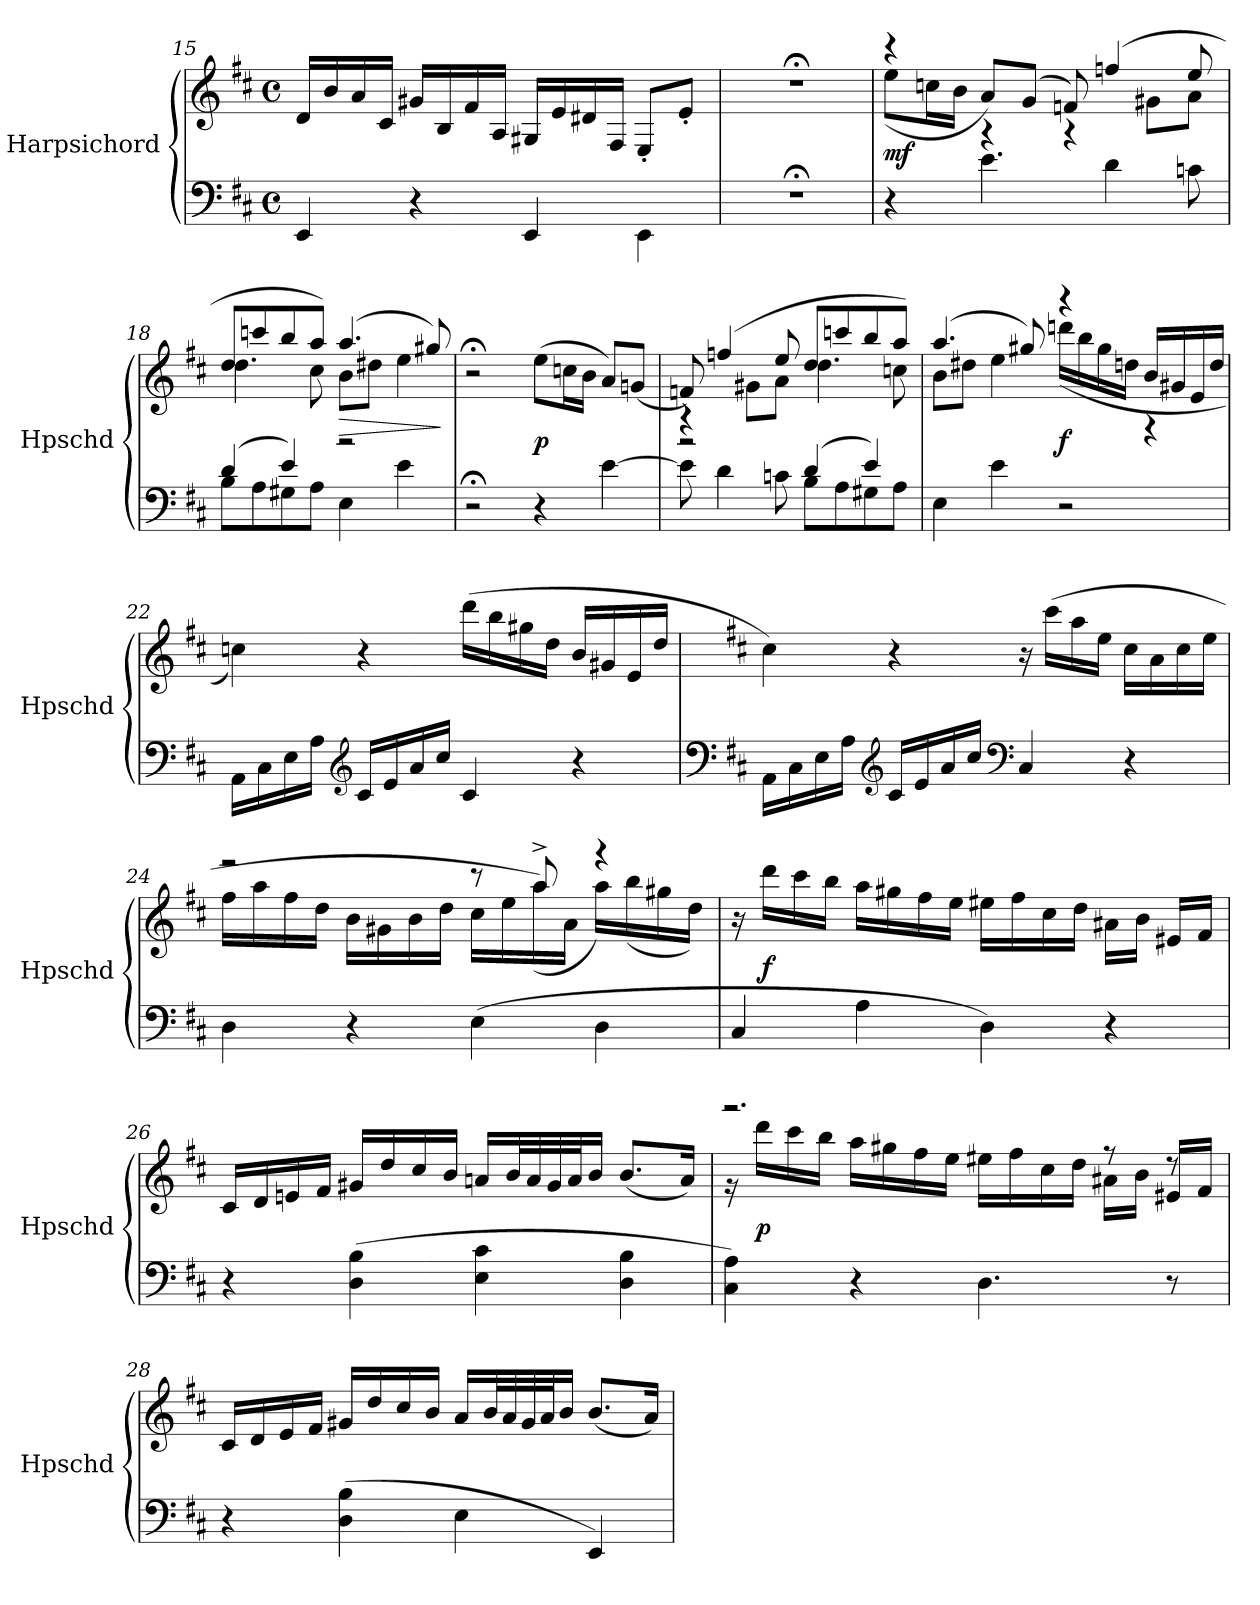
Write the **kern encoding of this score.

**kern	**kern	**dynam
*part1	*part1	*part1
*staff2	*staff1	*staff1/2
*I"Harpsichord	*	*
*I'Hpschd	*	*
*clefF4	*clefG2	*
*k[f#c#]	*k[f#c#]	*
*D:	*D:	*
*M4/4	*M4/4	*
*met(c)	*met(c)	*
=15	=15	=15
4EE/	16d/LL	.
.	16b/	.
.	16a/	.
.	16c#/JJ	.
4r	16g#X/LL	.
.	16B/	.
.	16f#/	.
.	16A/JJ	.
4EE/	16G#X/LL	.
.	16e/	.
.	16d#X/	.
.	16F#/JJ	.
4EE\	8E'/L	.
.	8e'/J	.
=16	=16	=16
1r;<	1r;<	.
=17	=17	=17
*	*^	*
4r	4r	(8ee\L	mf
.	.	16ccn\L	.
.	.	16b\JJ	.
4.e\	8a/L)	4r	.
.	(8g/J	.	.
.	8fn/)	4r	.
4d\	(4ffn/	.	.
.	.	8g#X\L	.
8cn\	8ee/	8a\J	.
=18	=18	=18	=18
*^	*	*	*
(4d/	8B\L	8dd/L	4.dd\	.
.	8A\	8cccn/	.	.
4e/)	8G#X\	8bb/	.	.
.	8A\J	8aa/J)	8cc#\	.
2r	4E\	(4.aa/	8b\L	>
.	.	.	8dd#X\J	.
.	4e\	.	4ee\	.
.	.	8gg#X/)	.	.
*v	*v	*	*	*
*	*v	*v	*
.	.	]
=19	=19	=19
2r;<	2r;<	.
4r	(8ee\L	p
.	16ccn\L	.
.	16b\JJ	.
[4e\	8a/L)	.
.	(8gn/J	.
=20	=20	=20
*^	*^	*
2r	8e\]	8fn/)	4r	.
.	4d\	(4ffn/	.	.
.	.	.	8g#X\L	.
.	8cn\	8ee/	8a\J	.
(4d/	8B\L	8dd/L	4.dd\	.
.	8A\	8cccn/	.	.
4e/)	8G#X\	8bb/	.	.
.	8A\J	8aa/J)	8ccn\	.
*v	*v	*	*	*
=21	=21	=21	=21
4E\	(4.aa/	8b\L	.
.	.	8dd#X\J	.
4e\	.	4ee\	.
.	8gg#X/)	.	.
2r	4r	(16dddn\LL	f
.	.	16bb\	.
.	.	16gg#\	.
.	.	16ddn\JJ	.
.	16b/LL	4r	.
.	16g#X/	.	.
.	16e/	.	.
.	16dd/JJ	.	.
*	*v	*v	*
=22	=22	=22
16AA\LL	4ccn\)	.
16C#\	.	.
16E\	.	.
16A\JJ	.	.
*clefG2	*	*
16c#/LL	4r	.
16e/	.	.
16a/	.	.
16cc#/JJ	.	.
4c#/	(16ddd\LL	.
.	16bb\	.
.	16gg#X\	.
.	16dd\JJ	.
4r	16b/LL	.
.	16g#X/	.
.	16e/	.
.	16dd/JJ	.
=23	=23	=23
*clefF4	*	*
*k[f#c#]	*k[f#c#]	*
16AA\LL	4cc#\)	.
16C#\	.	.
16E\	.	.
16A\JJ	.	.
*clefG2	*	*
16c#/LL	4r	.
16e/	.	.
16a/	.	.
16cc#/JJ	.	.
*clefF4	*	*
4C#/	16r	.
.	(16ccc#\LL	.
.	16aa\	.
.	16ee\JJ	.
4r	16cc#\LL	.
.	16a\	.
.	16cc#\	.
.	16ee\JJ	.
=24	=24	=24
*	*^	*
4D\	2r	16ff#\LL	.
.	.	16aa\	.
.	.	16ff#\	.
.	.	16dd\JJ	.
4r	.	16b\LL	.
.	.	16g#X\	.
.	.	16b\	.
.	.	16dd\JJ	.
(4E\	8r	16cc#\LL	.
.	.	16ee\	.
.	8aa^/	(16aa\)	.
.	.	16a\JJ	.
4D\	4r	16aa\LL)	.
.	.	(16bb\	.
.	.	16gg#X\	.
.	.	16dd\JJ)	.
*	*v	*v	*
=25	=25	=25
4C#/	16r	.
.	16ddd\LL	f
.	16ccc#\	.
.	16bb\JJ	.
4A\	16aa\LL	.
.	16gg#X\	.
.	16ff#\	.
.	16ee\JJ	.
4D\)	16ee#X\LL	.
.	16ff#\	.
.	16cc#\	.
.	16dd\JJ	.
4r	16a#X\LL	.
.	16b\JJ	.
.	16e#X/LL	.
.	16f#/JJ	.
=26	=26	=26
4r	16c#/LL	.
.	16d/	.
.	16en/	.
.	16f#/JJ	.
(4D\ 4B\	16g#X/LL	.
.	16dd/	.
.	16cc#/	.
.	16b/JJ	.
4E\ 4c#\	16an/LL	.
.	32b/L	.
.	32a/	.
.	32g#/	.
.	32a/J	.
.	16b/JJ	.
4D\ 4B\	(8.b/L	.
.	16a/Jk)	.
=27	=27	=27
*	*^	*
4C#\ 4A\)	2.r	16r	.
.	.	16ddd\LL	p
.	.	16ccc#\	.
.	.	16bb\JJ	.
4r	.	16aa\LL	.
.	.	16gg#X\	.
.	.	16ff#\	.
.	.	16ee\JJ	.
4.D\	.	16ee#X\LL	.
.	.	16ff#\	.
.	.	16cc#\	.
.	.	16dd\JJ	.
.	8r	16a#X\LL	.
.	.	16b\JJ	.
8r	8r	16e#X/LL	.
.	.	16f#/JJ	.
*	*v	*v	*
=28	=28	=28
4r	16c#/LL	.
.	16d/	.
.	16e/	.
.	16f#/JJ	.
(4D\ 4B\	16g#X/LL	.
.	16dd/	.
.	16cc#/	.
.	16b/JJ	.
4E\	16a/LL	.
.	32b/L	.
.	32a/	.
.	32g#/	.
.	32a/J	.
.	16b/JJ	.
4EE/)	(8.b/L	.
.	16a/Jk)	.
=	=	=
*-	*-	*-
